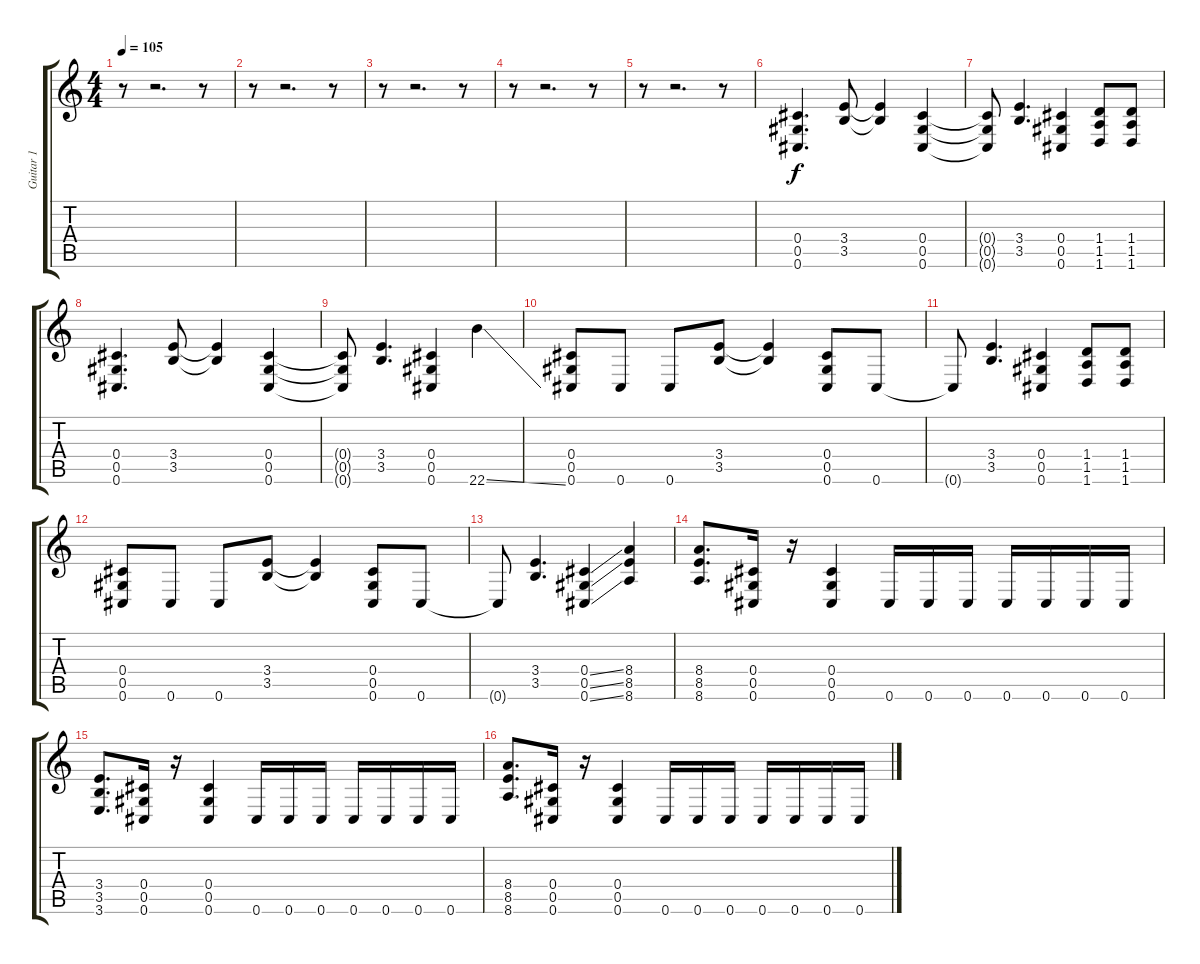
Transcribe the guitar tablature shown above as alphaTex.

\track ("Guitar 1" "Guitar 1") {instrument distortionguitar}
\staff {score tabs}
\tuning (Eb4 Bb3 Gb3 Db3 Ab2 Db2) {hide}
\ts (4 4)
\tempo 105
\clef g2
\ks c
r.8{dy f} r.2{d} r.8 |
r.8 r.2{d} r.8 |
r.8 r.2{d} r.8 |
r.8 r.2{d} r.8 |
r.8 r.2{d} r.8 |
(0.4 0.5 0.6).4{d} (3.4 3.5).8 (3.4{t} 3.5{t}).4 (0.4 0.5 0.6).4 |
(0.4{t} 0.5{t} 0.6{t}).8 (3.4 3.5).4{d} (0.4 0.5 0.6).4 (1.4 1.5 1.6).8 (1.4 1.5 1.6).8 |
(0.4 0.5 0.6).4{d} (3.4 3.5).8 (3.4{t} 3.5{t}).4 (0.4 0.5 0.6).4 |
(0.4{t} 0.5{t} 0.6{t}).8 (3.4 3.5).4{d} (0.4 0.5 0.6).4 22.6{ss}.4 |
(0.4 0.5 0.6).8 0.6.8 0.6.8 (3.4 3.5).8 (3.4{t} 3.5{t}).4 (0.4 0.5 0.6).8 0.6.8 |
0.6{t}.8 (3.4 3.5).4{d} (0.4 0.5 0.6).4 (1.4 1.5 1.6).8 (1.4 1.5 1.6).8 |
(0.4 0.5 0.6).8 0.6.8 0.6.8 (3.4 3.5).8 (3.4{t} 3.5{t}).4 (0.4 0.5 0.6).8 0.6.8 |
0.6{t}.8 (3.4 3.5).4{d} (0.4{ss} 0.5{ss} 0.6{ss}).4 (8.4 8.5 8.6).4 |
(8.4 8.5 8.6).8{d} (0.4 0.5 0.6).16 r.16 (0.4 0.5 0.6).4 0.6.16 0.6.16 0.6.16 0.6.16 0.6.16 0.6.16 0.6.16 |
(3.4 3.5 3.6).8{d} (0.4 0.5 0.6).16 r.16 (0.4 0.5 0.6).4 0.6.16 0.6.16 0.6.16 0.6.16 0.6.16 0.6.16 0.6.16 |
(8.4 8.5 8.6).8{d} (0.4 0.5 0.6).16 r.16 (0.4 0.5 0.6).4 0.6.16 0.6.16 0.6.16 0.6.16 0.6.16 0.6.16 0.6.16
